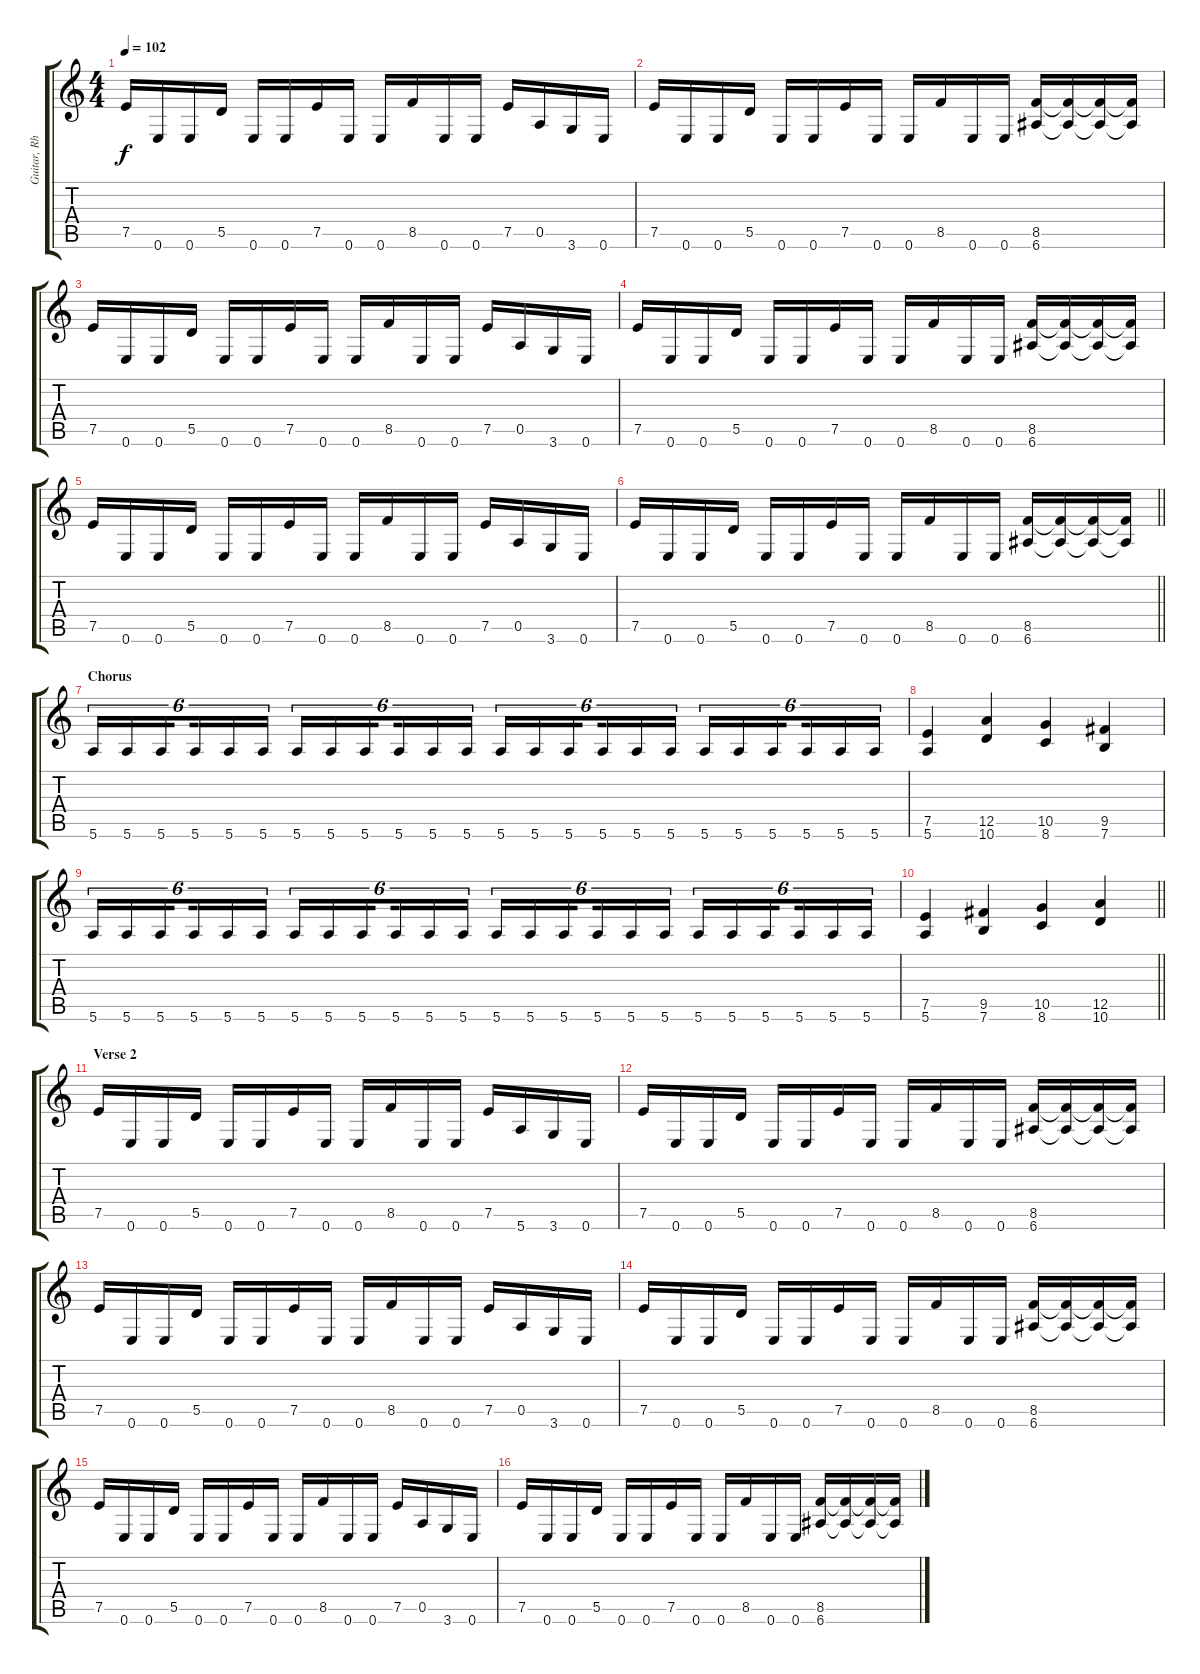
\track ("Guitar, Rhythm 2" "Guitar, Rh") {instrument acousticguitarsteel}
\staff {score tabs}
\tuning (E4 B3 G3 D3 A2 E2) {hide}
\ts (4 4)
\tempo 102
\clef g2
\ks c
7.5.16{dy f} 0.6.16 0.6.16 5.5.16 0.6.16 0.6.16 7.5.16 0.6.16 0.6.16 8.5.16 0.6.16 0.6.16 7.5.16 0.5.16 3.6.16 0.6.16 |
7.5.16 0.6.16 0.6.16 5.5.16 0.6.16 0.6.16 7.5.16 0.6.16 0.6.16 8.5.16 0.6.16 0.6.16 (8.5 6.6).16 (8.5{t} 6.6{t}).16 (8.5{t} 6.6{t}).16 (8.5{t} 6.6{t}).16 |
7.5.16 0.6.16 0.6.16 5.5.16 0.6.16 0.6.16 7.5.16 0.6.16 0.6.16 8.5.16 0.6.16 0.6.16 7.5.16 0.5.16 3.6.16 0.6.16 |
7.5.16 0.6.16 0.6.16 5.5.16 0.6.16 0.6.16 7.5.16 0.6.16 0.6.16 8.5.16 0.6.16 0.6.16 (8.5 6.6).16 (8.5{t} 6.6{t}).16 (8.5{t} 6.6{t}).16 (8.5{t} 6.6{t}).16 |
7.5.16 0.6.16 0.6.16 5.5.16 0.6.16 0.6.16 7.5.16 0.6.16 0.6.16 8.5.16 0.6.16 0.6.16 7.5.16 0.5.16 3.6.16 0.6.16 |
\barLineRight lightlight
7.5.16 0.6.16 0.6.16 5.5.16 0.6.16 0.6.16 7.5.16 0.6.16 0.6.16 8.5.16 0.6.16 0.6.16 (8.5 6.6).16 (8.5{t} 6.6{t}).16 (8.5{t} 6.6{t}).16 (8.5{t} 6.6{t}).16 |
\section ("" "Chorus")
5.6.16{tu (6 4)} 5.6.16{tu (6 4)} 5.6.16{tu (6 4) beam splitsecondary} 5.6.16{tu (6 4)} 5.6.16{tu (6 4)} 5.6.16{tu (6 4)} 5.6.16{tu (6 4)} 5.6.16{tu (6 4)} 5.6.16{tu (6 4) beam splitsecondary} 5.6.16{tu (6 4)} 5.6.16{tu (6 4)} 5.6.16{tu (6 4)} 5.6.16{tu (6 4)} 5.6.16{tu (6 4)} 5.6.16{tu (6 4) beam splitsecondary} 5.6.16{tu (6 4)} 5.6.16{tu (6 4)} 5.6.16{tu (6 4)} 5.6.16{tu (6 4)} 5.6.16{tu (6 4)} 5.6.16{tu (6 4) beam splitsecondary} 5.6.16{tu (6 4)} 5.6.16{tu (6 4)} 5.6.16{tu (6 4)} |
(7.5 5.6).4 (12.5 10.6).4 (10.5 8.6).4 (9.5 7.6).4 |
5.6.16{tu (6 4)} 5.6.16{tu (6 4)} 5.6.16{tu (6 4) beam splitsecondary} 5.6.16{tu (6 4)} 5.6.16{tu (6 4)} 5.6.16{tu (6 4)} 5.6.16{tu (6 4)} 5.6.16{tu (6 4)} 5.6.16{tu (6 4) beam splitsecondary} 5.6.16{tu (6 4)} 5.6.16{tu (6 4)} 5.6.16{tu (6 4)} 5.6.16{tu (6 4)} 5.6.16{tu (6 4)} 5.6.16{tu (6 4) beam splitsecondary} 5.6.16{tu (6 4)} 5.6.16{tu (6 4)} 5.6.16{tu (6 4)} 5.6.16{tu (6 4)} 5.6.16{tu (6 4)} 5.6.16{tu (6 4) beam splitsecondary} 5.6.16{tu (6 4)} 5.6.16{tu (6 4)} 5.6.16{tu (6 4)} |
\barLineRight lightlight
(7.5 5.6).4 (9.5 7.6).4 (10.5 8.6).4 (12.5 10.6).4 |
\section ("" "Verse 2")
7.5.16 0.6.16 0.6.16 5.5.16 0.6.16 0.6.16 7.5.16 0.6.16 0.6.16 8.5.16 0.6.16 0.6.16 7.5.16 5.6.16 3.6.16 0.6.16 |
7.5.16 0.6.16 0.6.16 5.5.16 0.6.16 0.6.16 7.5.16 0.6.16 0.6.16 8.5.16 0.6.16 0.6.16 (8.5 6.6).16 (8.5{t} 6.6{t}).16 (8.5{t} 6.6{t}).16 (8.5{t} 6.6{t}).16 |
7.5.16 0.6.16 0.6.16 5.5.16 0.6.16 0.6.16 7.5.16 0.6.16 0.6.16 8.5.16 0.6.16 0.6.16 7.5.16 0.5.16 3.6.16 0.6.16 |
7.5.16 0.6.16 0.6.16 5.5.16 0.6.16 0.6.16 7.5.16 0.6.16 0.6.16 8.5.16 0.6.16 0.6.16 (8.5 6.6).16 (8.5{t} 6.6{t}).16 (8.5{t} 6.6{t}).16 (8.5{t} 6.6{t}).16 |
7.5.16 0.6.16 0.6.16 5.5.16 0.6.16 0.6.16 7.5.16 0.6.16 0.6.16 8.5.16 0.6.16 0.6.16 7.5.16 0.5.16 3.6.16 0.6.16 |
7.5.16 0.6.16 0.6.16 5.5.16 0.6.16 0.6.16 7.5.16 0.6.16 0.6.16 8.5.16 0.6.16 0.6.16 (8.5 6.6).16 (8.5{t} 6.6{t}).16 (8.5{t} 6.6{t}).16 (8.5{t} 6.6{t}).16
